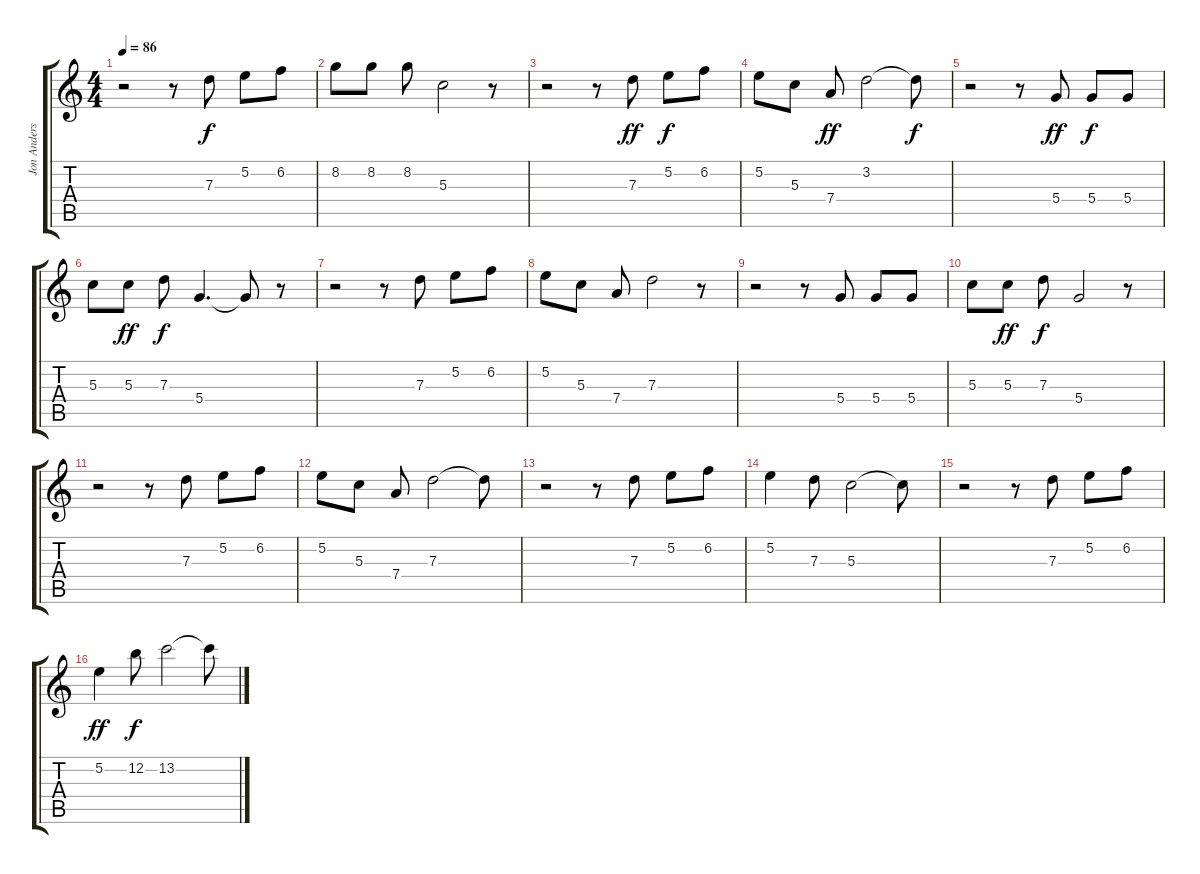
\track ("Jon Anderson" "Jon Anders") {instrument acousticguitarnylon}
\staff {score tabs}
\tuning (E4 B3 G3 D3 A2 E2) {hide}
\ts (4 4)
\tempo 86
\clef g2
\ks c
r.2{dy f} r.8 7.3.8 5.2.8 6.2.8 |
8.2.8 8.2.8 8.2.8 5.3.2 r.8 |
r.2 r.8 7.3.8{dy ff} 5.2.8{dy f} 6.2.8 |
5.2.8 5.3.8 7.4.8{dy ff} 3.2.2 3.2{t}.8{dy f} |
r.2 r.8 5.4.8{dy ff} 5.4.8{dy f} 5.4.8 |
5.3.8 5.3.8{dy ff} 7.3.8{dy f} 5.4.4{d} 5.4{t}.8 r.8 |
r.2 r.8 7.3.8 5.2.8 6.2.8 |
5.2.8 5.3.8 7.4.8 7.3.2 r.8 |
r.2 r.8 5.4.8 5.4.8 5.4.8 |
5.3.8 5.3.8{dy ff} 7.3.8{dy f} 5.4.2 r.8 |
r.2 r.8 7.3.8 5.2.8 6.2.8 |
5.2.8 5.3.8 7.4.8 7.3.2 7.3{t}.8 |
r.2 r.8 7.3.8 5.2.8 6.2.8 |
5.2.4 7.3.8 5.3.2 5.3{t}.8 |
r.2 r.8 7.3.8 5.2.8 6.2.8 |
5.2.4{dy ff} 12.2.8{dy f} 13.2.2 13.2{t}.8
